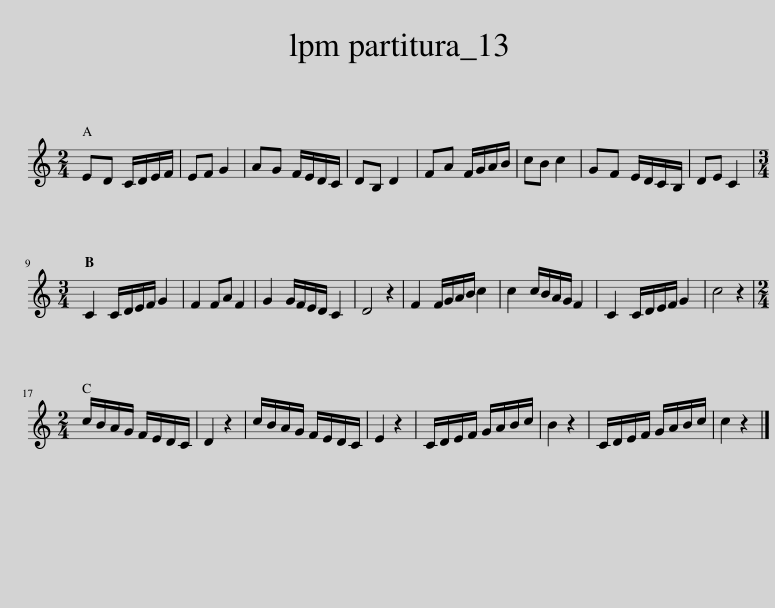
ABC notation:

X:1
L:1/8
M:2/4
I:linebreak $
K:C
V:1 treble
V:1
 ED C/D/E/F/ | EF G2 | AG F/E/D/C/ | DB, D2 | FA F/G/A/B/ | %5
 cB c2 | GF E/D/C/B,/ | DE C2 |$[M:3/4] C2 C/D/E/F/ G2 | F2 FA F2 | %10
 G2 G/F/E/D/ C2 | D4 z2 | F2 F/G/A/B/ c2 | c2 c/B/A/G/ F2 | C2 C/D/E/F/ G2 | %15
 c4 z2 |$[M:2/4] c/B/A/G/ F/E/D/C/ | D2 z2 | c/B/A/G/ F/E/D/C/ | E2 z2 | %20
 C/D/E/F/ G/A/B/c/ | B2 z2 | C/D/E/F/ G/A/B/c/ | c2 z2 |] %24
